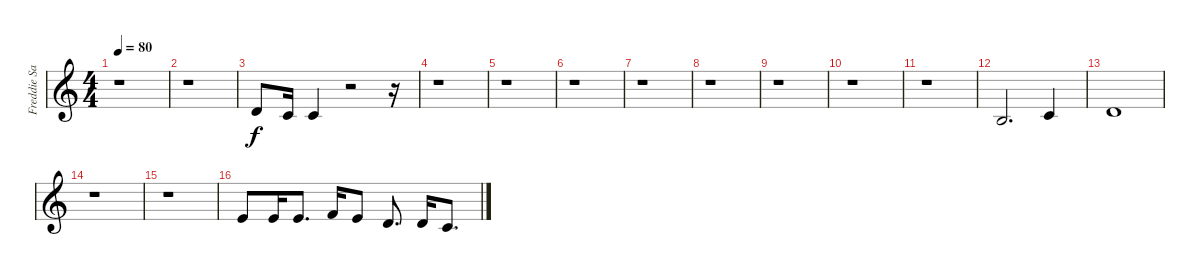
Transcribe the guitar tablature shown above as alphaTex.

\track ("Freddie Salem Second vocal track" "Freddie Sa") {instrument acousticgrandpiano}
\staff {score}
\tuning (E4 B3 G3 D3 A2 E2) {hide}
\ts (4 4)
\tempo 80
\clef g2
\ks c
r.1{dy f} |
r.1 |
7.3.8 5.3.16 5.3.4 r.2 r.16 |
r.1 |
r.1 |
r.1 |
r.1 |
r.1 |
r.1 |
r.1 |
r.1 |
4.3.2{d} 5.3.4 |
7.3.1 |
r.1 |
r.1 |
5.2.8 5.2.16 5.2.8{d} 6.2.16 5.2.8 7.3.8{d} 7.3.16 5.3.8{d}
